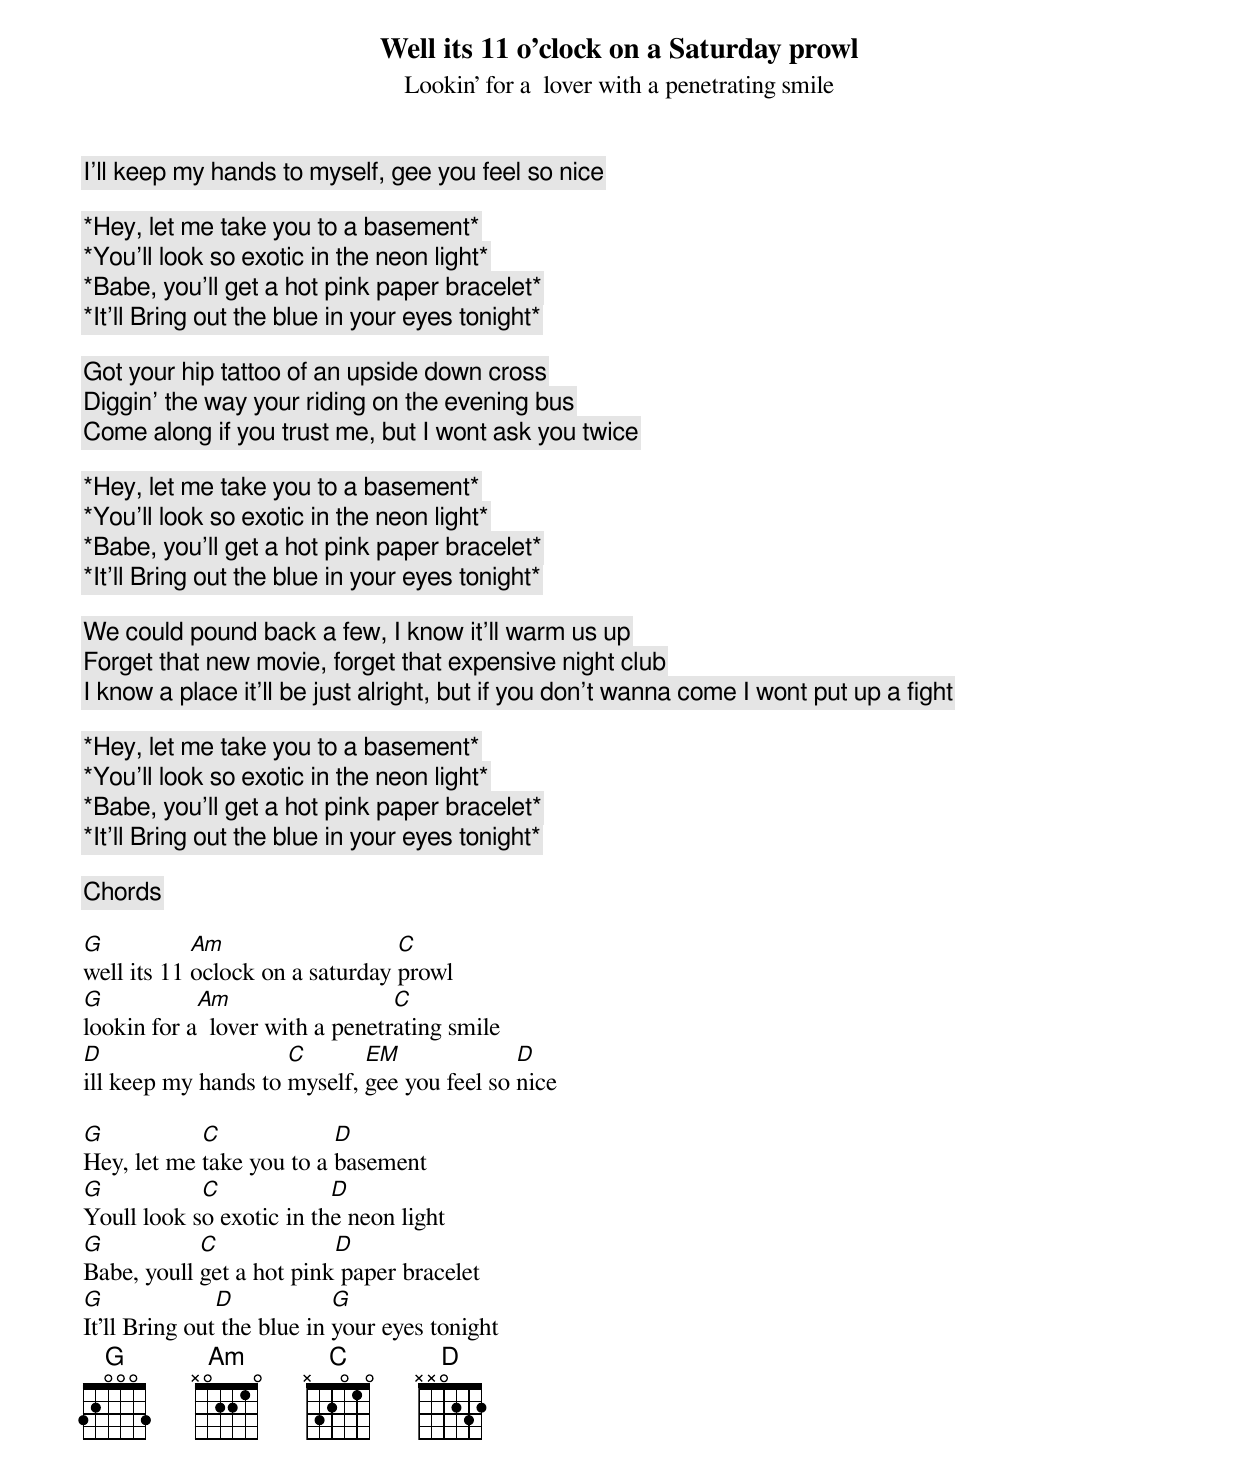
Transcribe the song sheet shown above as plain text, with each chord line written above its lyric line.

Well its 11 o'clock on a Saturday prowl
Lookin' for a  lover with a penetrating smile
I'll keep my hands to myself, gee you feel so nice

*Hey, let me take you to a basement*
*You'll look so exotic in the neon light*
*Babe, you'll get a hot pink paper bracelet*
*It'll Bring out the blue in your eyes tonight*

Got your hip tattoo of an upside down cross
Diggin' the way your riding on the evening bus
Come along if you trust me, but I wont ask you twice

*Hey, let me take you to a basement*
*You'll look so exotic in the neon light*
*Babe, you'll get a hot pink paper bracelet*
*It'll Bring out the blue in your eyes tonight*

We could pound back a few, I know it'll warm us up
Forget that new movie, forget that expensive night club
I know a place it'll be just alright, but if you don't wanna come I wont put up a fight

*Hey, let me take you to a basement*
*You'll look so exotic in the neon light*
*Babe, you'll get a hot pink paper bracelet*
*It'll Bring out the blue in your eyes tonight*

Chords

G           Am                   C
well its 11 oclock on a saturday prowl
G           Am                   C
lookin for a  lover with a penetrating smile
D                    C       EM              D
ill keep my hands to myself, gee you feel so nice

G           C             D
Hey, let me take you to a basement
G           C             D
Youll look so exotic in the neon light
G           C             D
Babe, youll get a hot pink paper bracelet
G              D            G
It'll Bring out the blue in your eyes tonight
